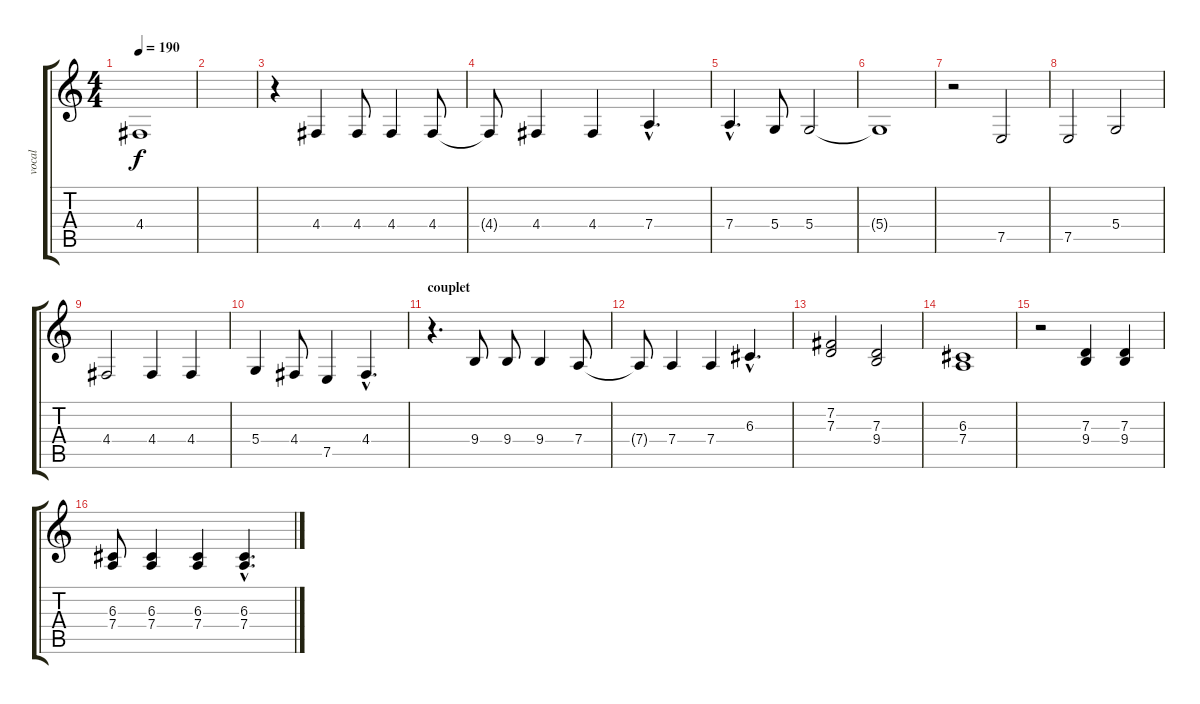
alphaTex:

\track ("vocal" "vocal") {instrument clarinet}
\staff {score tabs}
\tuning (E4 B3 G3 D3 A2 E2) {hide}
\ts (4 4)
\tempo 190
\clef g2
\ks c
4.4.1{dy f} |
|
r.4 4.4.4 4.4.8 4.4.4 4.4.8 |
4.4{t}.8 4.4.4 4.4.4 7.4{hac}.4{d} |
7.4{hac}.4{d} 5.4.8 5.4.2 |
5.4{t}.1 |
r.2 7.5.2 |
7.5.2 5.4.2 |
4.4.2 4.4.4 4.4.4 |
5.4.4 4.4.8 7.5.4 4.4{hac}.4{d} |
\section ("" "couplet")
r.4{d} 9.4.8 9.4.8 9.4.4 7.4.8 |
7.4{t}.8 7.4.4 7.4.4 6.3{hac}.4{d} |
(7.2 7.3).2 (7.3 9.4).2 |
(6.3 7.4).1 |
r.2 (7.3 9.4).4 (7.3 9.4).4 |
(6.3 7.4).8 (6.3 7.4).4 (6.3 7.4).4 (6.3{hac} 7.4{hac}).4{d}
